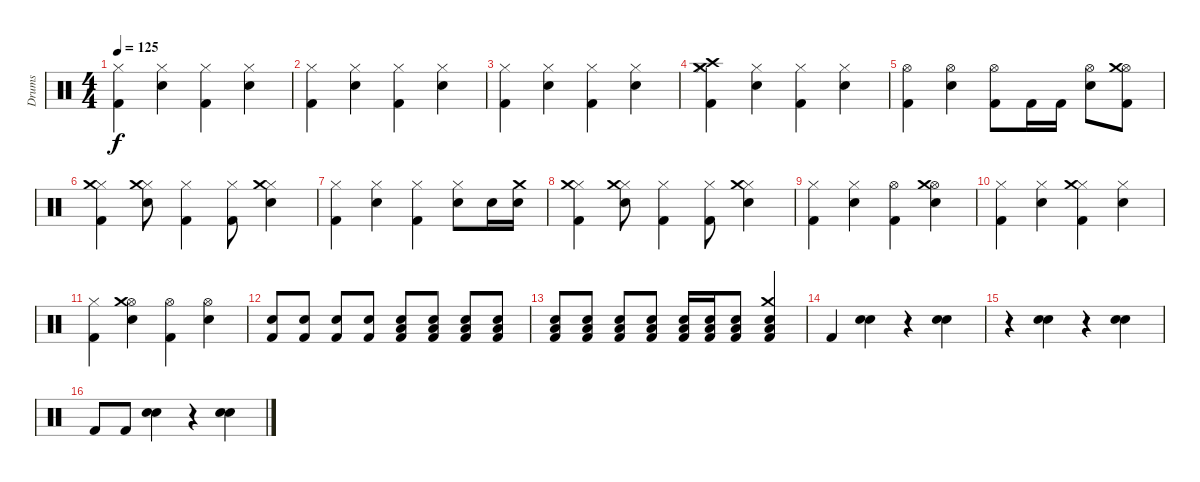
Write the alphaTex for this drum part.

\track ("Drums" "Drums") {instrument percussion}
\staff {score}
\articulation defaults
\ts (4 4)
\tempo 125
\clef neutral
\ks c
("Hi-Hat (closed)" "Kick (hit) 2").4{dy f} ("Hi-Hat (closed)" "Electric Snare (hit)").4 ("Hi-Hat (closed)" "Kick (hit) 2").4 ("Hi-Hat (closed)" "Electric Snare (hit)").4 |
("Hi-Hat (closed)" "Kick (hit) 2").4 ("Hi-Hat (closed)" "Electric Snare (hit)").4 ("Hi-Hat (closed)" "Kick (hit) 2").4 ("Hi-Hat (closed)" "Electric Snare (hit)").4 |
("Hi-Hat (closed)" "Kick (hit) 2").4 ("Hi-Hat (closed)" "Electric Snare (hit)").4 ("Hi-Hat (closed)" "Kick (hit) 2").4 ("Hi-Hat (closed)" "Electric Snare (hit)").4 |
("Hi-Hat (closed)" "Kick (hit) 2" "Crash medium (hit)" "Crash high (hit)").4 ("Hi-Hat (closed)" "Electric Snare (hit)").4 ("Hi-Hat (closed)" "Kick (hit) 2").4 ("Hi-Hat (closed)" "Electric Snare (hit)").4 |
("Hi-Hat (open)" "Kick (hit) 2").4 ("Hi-Hat (open)" "Electric Snare (hit)").4 ("Hi-Hat (open)" "Kick (hit) 2").8 "Kick (hit) 2".16 "Kick (hit) 2".16 ("Hi-Hat (open)" "Electric Snare (hit)").8 ("Hi-Hat (open)" "Kick (hit) 2" "Crash medium (hit)").8 |
("Hi-Hat (closed)" "Kick (hit) 2" "Crash medium (hit)").4 ("Hi-Hat (closed)" "Electric Snare (hit)" "Crash medium (hit)").8 ("Hi-Hat (closed)" "Kick (hit) 2").4 ("Hi-Hat (closed)" "Kick (hit) 2").8 ("Hi-Hat (closed)" "Electric Snare (hit)" "Crash medium (hit)").4 |
("Hi-Hat (closed)" "Kick (hit) 2").4 ("Hi-Hat (closed)" "Electric Snare (hit)").4 ("Hi-Hat (closed)" "Kick (hit) 2").4 ("Hi-Hat (closed)" "Electric Snare (hit)").8 "Electric Snare (hit)".16 ("Electric Snare (hit)" "Crash medium (hit)").16 |
("Hi-Hat (closed)" "Kick (hit) 2" "Crash medium (hit)").4 ("Hi-Hat (closed)" "Electric Snare (hit)" "Crash medium (hit)").8 ("Hi-Hat (closed)" "Kick (hit) 2").4 ("Hi-Hat (closed)" "Kick (hit) 2").8 ("Hi-Hat (closed)" "Electric Snare (hit)" "Crash medium (hit)").4 |
("Hi-Hat (closed)" "Kick (hit) 2").4 ("Hi-Hat (closed)" "Electric Snare (hit)").4 ("Hi-Hat (open)" "Kick (hit) 2").4 ("Hi-Hat (open)" "Electric Snare (hit)" "Crash medium (hit)").4 |
("Hi-Hat (closed)" "Kick (hit) 2").4 ("Hi-Hat (closed)" "Electric Snare (hit)").4 ("Hi-Hat (closed)" "Kick (hit) 2" "Crash medium (hit)").4 ("Hi-Hat (closed)" "Electric Snare (hit)").4 |
("Hi-Hat (closed)" "Kick (hit) 2").4 ("Hi-Hat (open)" "Electric Snare (hit)" "Crash medium (hit)").4 ("Hi-Hat (open)" "Kick (hit) 2").4 ("Hi-Hat (open)" "Electric Snare (hit)").4 |
("Electric Snare (hit)" "Kick (hit) 2").8 ("Electric Snare (hit)" "Kick (hit) 2").8 ("Electric Snare (hit)" "Kick (hit) 2").8 ("Electric Snare (hit)" "Kick (hit) 2").8 ("Low Tom (hit)" "Electric Snare (hit)" "Kick (hit) 2").8 ("Low Tom (hit)" "Electric Snare (hit)" "Kick (hit) 2").8 ("Low Tom (hit)" "Electric Snare (hit)" "Kick (hit) 2").8 ("Low Tom (hit)" "Electric Snare (hit)" "Kick (hit) 2").8 |
("Low Tom (hit)" "Electric Snare (hit)" "Kick (hit) 2").8 ("Low Tom (hit)" "Electric Snare (hit)" "Kick (hit) 2").8 ("Low Tom (hit)" "Electric Snare (hit)" "Kick (hit) 2").8 ("Low Tom (hit)" "Electric Snare (hit)" "Kick (hit) 2").8 ("Low Tom (hit)" "Electric Snare (hit)" "Kick (hit) 2").16 ("Low Tom (hit)" "Electric Snare (hit)" "Kick (hit) 2").16 ("Low Tom (hit)" "Electric Snare (hit)" "Kick (hit) 2").8 ("Low Tom (hit)" "Electric Snare (hit)" "Kick (hit) 2" "Crash medium (hit)").4 |
"Kick (hit) 2".4 ("Hand Clap (hit)" "Electric Snare (hit)").4 r.4 ("Hand Clap (hit)" "Electric Snare (hit)").4 |
r.4 ("Hand Clap (hit)" "Electric Snare (hit)").4 r.4 ("Hand Clap (hit)" "Electric Snare (hit)").4 |
"Kick (hit) 2".8 "Kick (hit) 2".8 ("Hand Clap (hit)" "Electric Snare (hit)").4 r.4 ("Hand Clap (hit)" "Electric Snare (hit)").4
